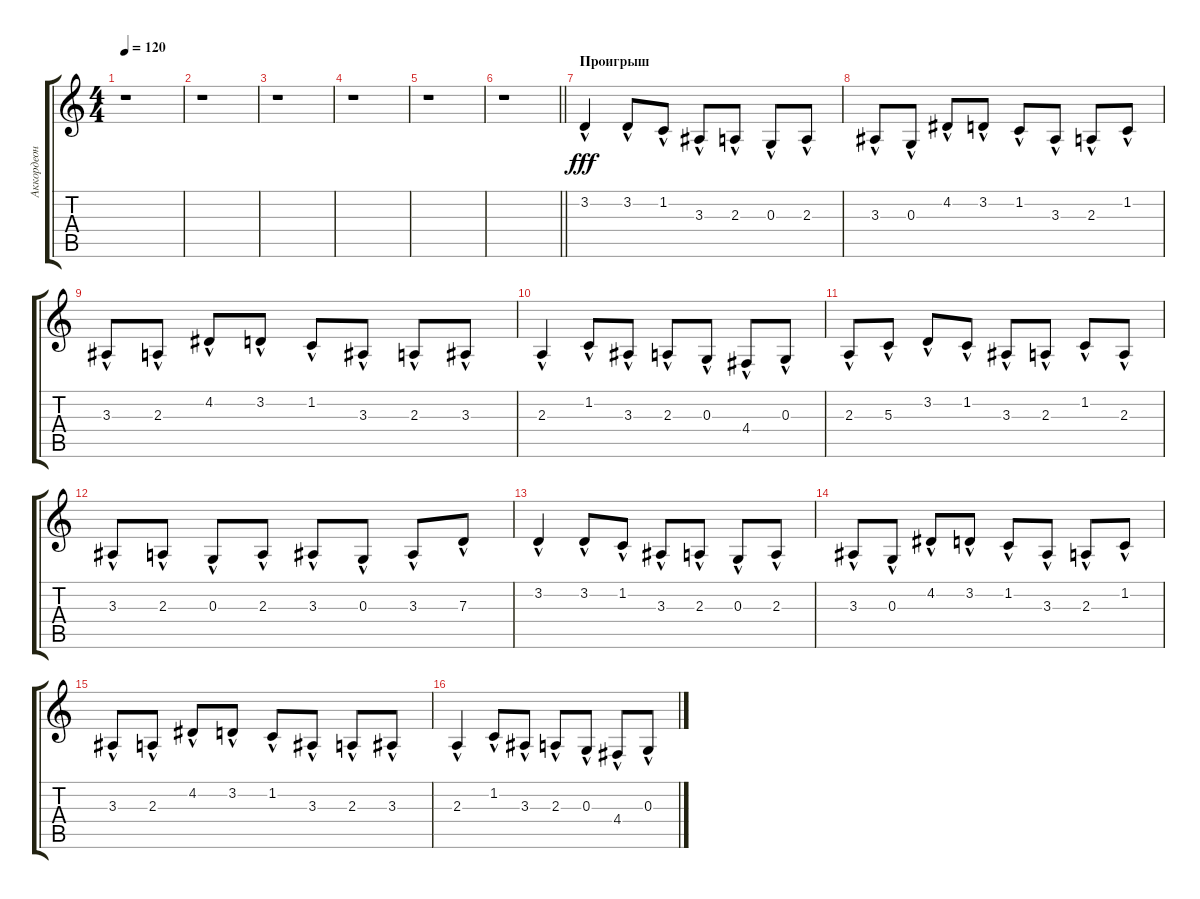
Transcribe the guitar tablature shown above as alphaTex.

\track ("Аккордеон ПР " "Аккордеон ") {instrument accordion}
\staff {score tabs}
\tuning (E4 B3 G3 D3 A2 E2) {hide}
\ts (4 4)
\tempo 120
\clef g2
\ks c
r.1{dy fff} |
r.1 |
r.1 |
r.1 |
r.1 |
\barLineRight lightlight
r.1 |
\section ("" "Проигрыш")
3.2{hac}.4 3.2{hac}.8 1.2{hac}.8 3.3{hac}.8 2.3{hac}.8 0.3{hac}.8 2.3{hac}.8 |
3.3{hac}.8 0.3{hac}.8 4.2{hac}.8 3.2{hac}.8 1.2{hac}.8 3.3{hac}.8 2.3{hac}.8 1.2{hac}.8 |
3.3{hac}.8 2.3{hac}.8 4.2{hac}.8 3.2{hac}.8 1.2{hac}.8 3.3{hac}.8 2.3{hac}.8 3.3{hac}.8 |
2.3{hac}.4 1.2{hac}.8 3.3{hac}.8 2.3{hac}.8 0.3{hac}.8 4.4{hac}.8 0.3{hac}.8 |
2.3{hac}.8 5.3{hac}.8 3.2{hac}.8 1.2{hac}.8 3.3{hac}.8 2.3{hac}.8 1.2{hac}.8 2.3{hac}.8 |
3.3{hac}.8 2.3{hac}.8 0.3{hac}.8 2.3{hac}.8 3.3{hac}.8 0.3{hac}.8 3.3{hac}.8 7.3{hac}.8 |
3.2{hac}.4 3.2{hac}.8 1.2{hac}.8 3.3{hac}.8 2.3{hac}.8 0.3{hac}.8 2.3{hac}.8 |
3.3{hac}.8 0.3{hac}.8 4.2{hac}.8 3.2{hac}.8 1.2{hac}.8 3.3{hac}.8 2.3{hac}.8 1.2{hac}.8 |
3.3{hac}.8 2.3{hac}.8 4.2{hac}.8 3.2{hac}.8 1.2{hac}.8 3.3{hac}.8 2.3{hac}.8 3.3{hac}.8 |
2.3{hac}.4 1.2{hac}.8 3.3{hac}.8 2.3{hac}.8 0.3{hac}.8 4.4{hac}.8 0.3{hac}.8
